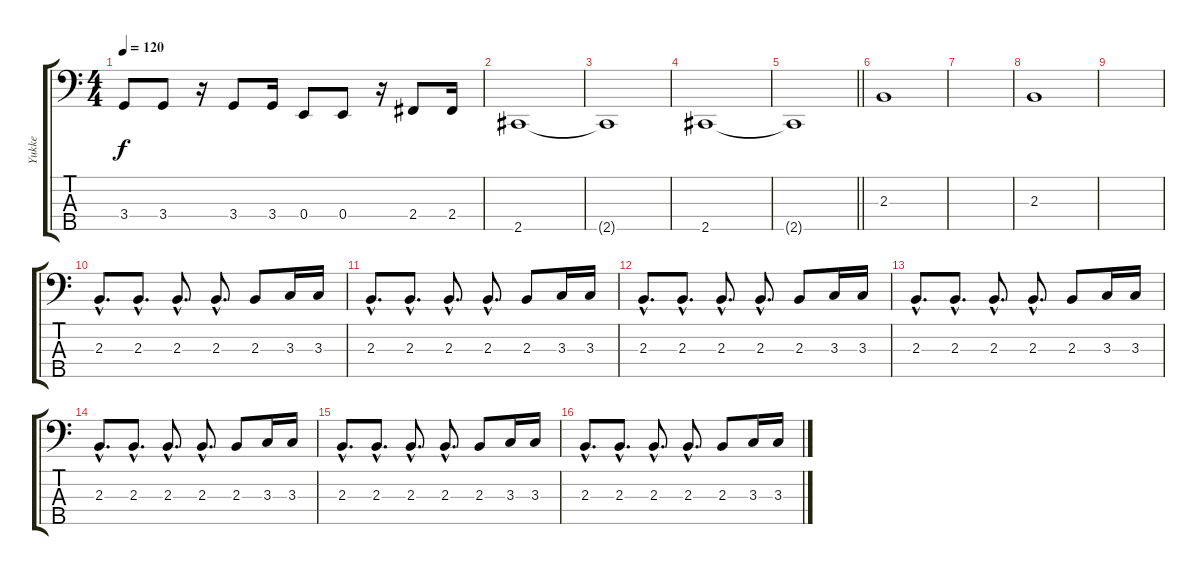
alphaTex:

\track ("Yukke" "Yukke") {instrument electricbassfinger}
\staff {score tabs}
\tuning (G2 D2 A1 E1 B0) {hide}
\ts (4 4)
\tempo 120
\clef f4
\ks c
3.4.8{dy f} 3.4.8 r.16 3.4.8 3.4.16 0.4.8 0.4.8 r.16 2.4.8 2.4.16 |
2.5.1 |
2.5{t}.1 |
2.5.1 |
\barLineRight lightlight
2.5{t}.1 |
2.3.1 |
|
2.3.1 |
|
2.3{hac}.8{d} 2.3{hac}.8{d} 2.3{hac}.8{d} 2.3{hac}.8{d} 2.3.8 3.3.16 3.3.16 |
2.3{hac}.8{d} 2.3{hac}.8{d} 2.3{hac}.8{d} 2.3{hac}.8{d} 2.3.8 3.3.16 3.3.16 |
2.3{hac}.8{d} 2.3{hac}.8{d} 2.3{hac}.8{d} 2.3{hac}.8{d} 2.3.8 3.3.16 3.3.16 |
2.3{hac}.8{d} 2.3{hac}.8{d} 2.3{hac}.8{d} 2.3{hac}.8{d} 2.3.8 3.3.16 3.3.16 |
2.3{hac}.8{d} 2.3{hac}.8{d} 2.3{hac}.8{d} 2.3{hac}.8{d} 2.3.8 3.3.16 3.3.16 |
2.3{hac}.8{d} 2.3{hac}.8{d} 2.3{hac}.8{d} 2.3{hac}.8{d} 2.3.8 3.3.16 3.3.16 |
2.3{hac}.8{d} 2.3{hac}.8{d} 2.3{hac}.8{d} 2.3{hac}.8{d} 2.3.8 3.3.16 3.3.16
